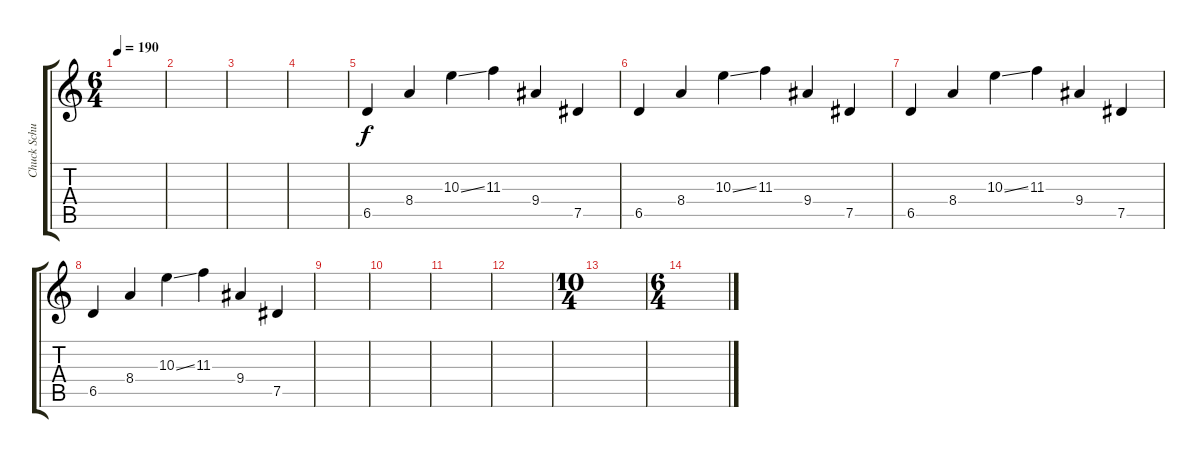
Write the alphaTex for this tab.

\track ("Chuck Schuldiner" "Chuck Schu") {instrument distortionguitar}
\staff {score tabs}
\tuning (Eb4 Bb3 Gb3 Db3 Ab2 Eb2) {hide}
\ts (6 4)
\tempo 190
\clef g2
\ks c
|
|
|
|
6.5.4 8.4.4 10.3{ss}.4 11.3.4 9.4.4 7.5.4 |
6.5.4 8.4.4 10.3{ss}.4 11.3.4 9.4.4 7.5.4 |
6.5.4 8.4.4 10.3{ss}.4 11.3.4 9.4.4 7.5.4 |
6.5.4 8.4.4 10.3{ss}.4 11.3.4 9.4.4 7.5.4 |
|
|
|
|
\ts (10 4)
|
\ts (6 4)
